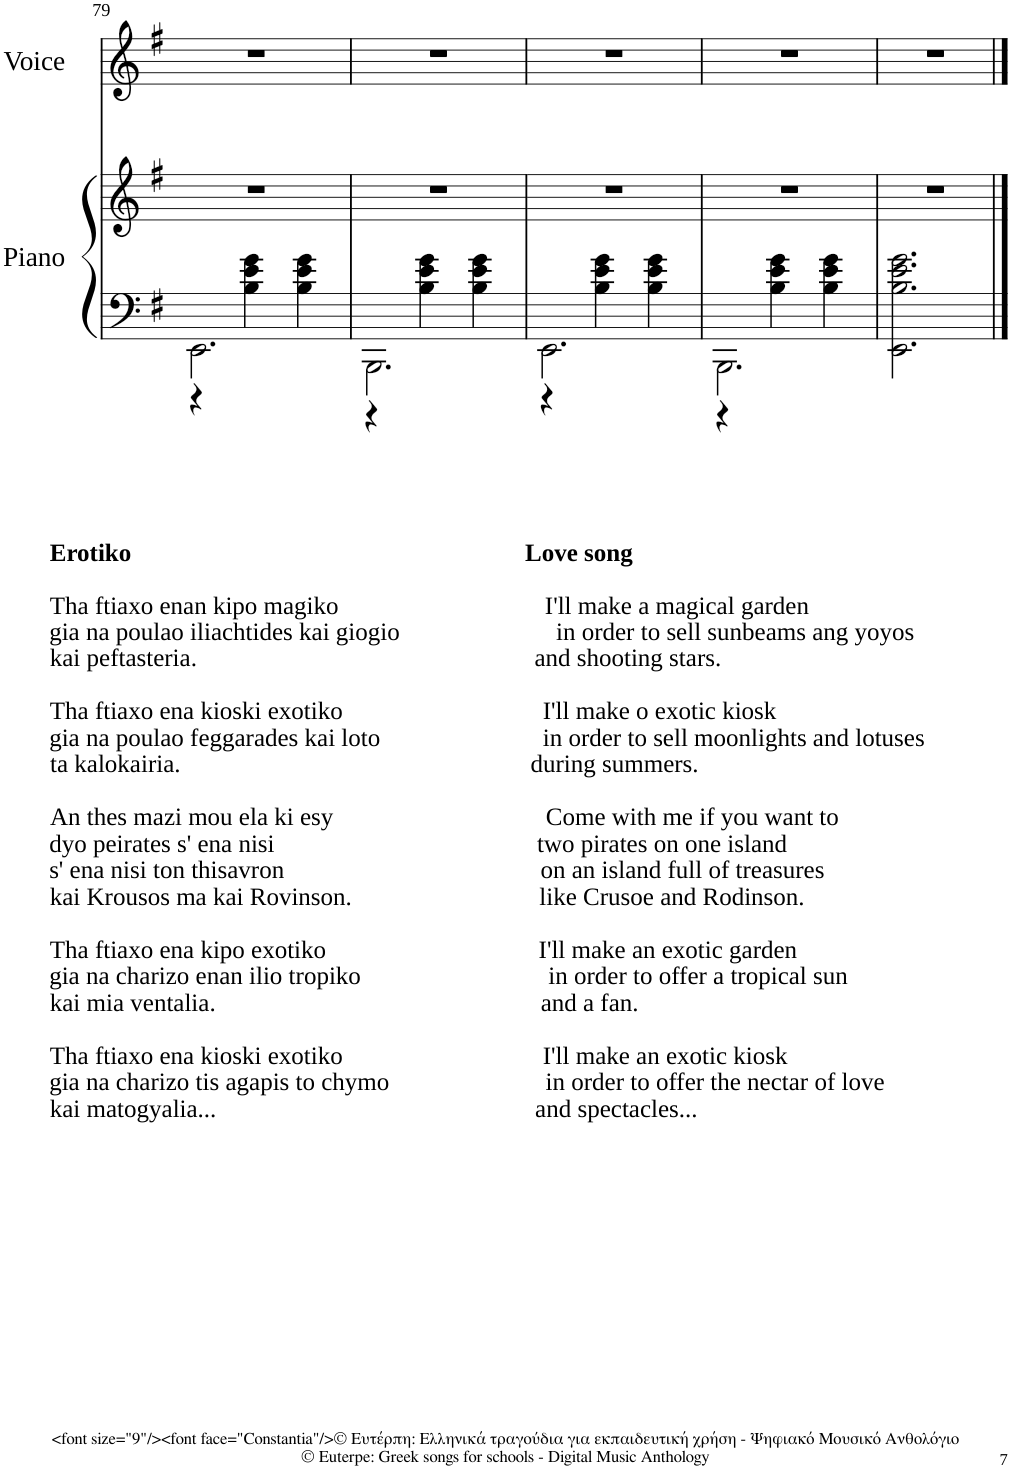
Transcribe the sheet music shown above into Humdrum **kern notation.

**kern	**kern	**kern
*part2	*part2	*part1
*staff3	*staff2	*staff1
*I"Piano	*	*I"Voice
*I'Piano	*	*I'Voice
!!LO:PB:g=z
*clefF4	*clefG2	*clefG2
*k[f#]	*k[f#]	*k[f#]
*M3/4	*M3/4	*M3/4
=79	=79	=79
*^	*	*
!LO:TX:b:B:t=Erotiko                                                               Love song	!	!	!
!LO:TX:b:t=Tha ftiaxo enan kipo magiko                                 I'll make a magical garden	!	!	!
!LO:TX:b:t=gia na poulao iliachtides kai giogio                         in order to sell sunbeams ang yoyos	!	!	!
!LO:TX:b:t=kai peftasteria.                                                      and shooting stars.	!	!	!
!LO:TX:b:t=Tha ftiaxo ena kioski exotiko                                I'll make o exotic kiosk	!	!	!
!LO:TX:b:t=gia na poulao feggarades kai loto                          in order to sell moonlights and lotuses	!	!	!
!LO:TX:b:t=ta kalokairia.                                                        during summers.	!	!	!
!LO:TX:b:t=An thes mazi mou ela ki esy                                  Come with me if you want to	!	!	!
!LO:TX:b:t=dyo peirates s' ena nisi                                          two pirates on one island	!	!	!
!LO:TX:b:t=s' ena nisi ton thisavron                                         on an island full of treasures	!	!	!
!LO:TX:b:t=kai Krousos ma kai Rovinson.                              like Crusoe and Rodinson.	!	!	!
!LO:TX:b:t=Tha ftiaxo ena kipo exotiko                                  I'll make an exotic garden	!	!	!
!LO:TX:b:t=gia na charizo enan ilio tropiko                              in order to offer a tropical sun	!	!	!
!LO:TX:b:t=kai mia ventalia.                                                    and a fan.	!	!	!
!LO:TX:b:t=Tha ftiaxo ena kioski exotiko                                I'll make an exotic kiosk	!	!	!
!LO:TX:b:t=gia na charizo tis agapis to chymo                         in order to offer the nectar of love	!	!	!
!LO:TX:b:t=kai matogyalia...                                                   and spectacles...	!	!	!
2.EE\	4r	2.r	2.r
.	4B\ 4e\ 4g\	.	.
.	4B\ 4e\ 4g\	.	.
=80	=80	=80	=80
2.BBB\	4r	2.r	2.r
.	4B\ 4e\ 4g\	.	.
.	4B\ 4e\ 4g\	.	.
=81	=81	=81	=81
2.EE\	4r	2.r	2.r
.	4B\ 4e\ 4g\	.	.
.	4B\ 4e\ 4g\	.	.
=82	=82	=82	=82
2.BBB\	4r	2.r	2.r
.	4B\ 4e\ 4g\	.	.
.	4B\ 4e\ 4g\	.	.
*v	*v	*	*
=83	=83	=83
2.EE\ 2.B\ 2.e\ 2.g\	2.r	2.r
==	==	==
*-	*-	*-
